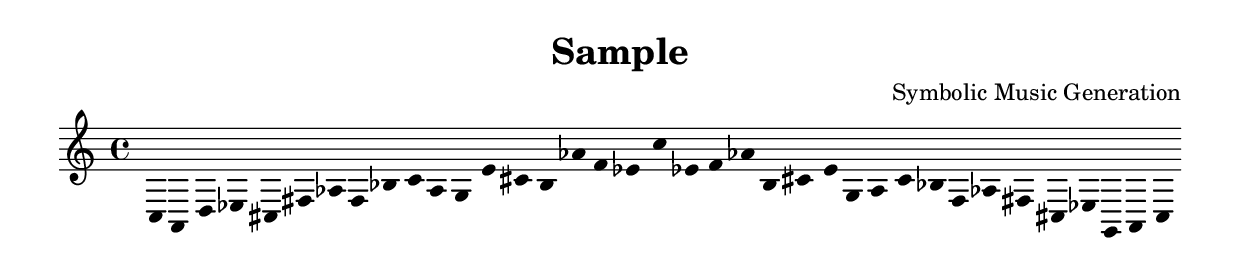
% z vector: tensor([[ 0.4017, -1.3658, -2.1373, -2.6929,  2.1329, -0.9420, -1.1582, -1.3059,-1.5510,  0.0070, -0.5716, -0.9195]])
    \version "2.22.2"
    \header {
    title = "Sample"
    composer = "Symbolic Music Generation"
    }

    \score {
    <<
        \cadenzaOn
        \override Beam.breakable = ##t
        \accidentalStyle Score.forget
        \override Score.TextScript.padding = #2
        \override Stem.transparent = ##t
    {
    \clef treble
        c16 [ a, d ees cis fis aes f bes c' a g e' cis' b aes' f' ees' c'' ees' f' aes' b cis' e' g a c' bes f aes fis cis ees g, a, ]
    c
    }
    >>
    \layout {
        indent = 0\mm
        line-width = 190\mm
        \override Stem.transparent = ##t
    }    
    }
    
    